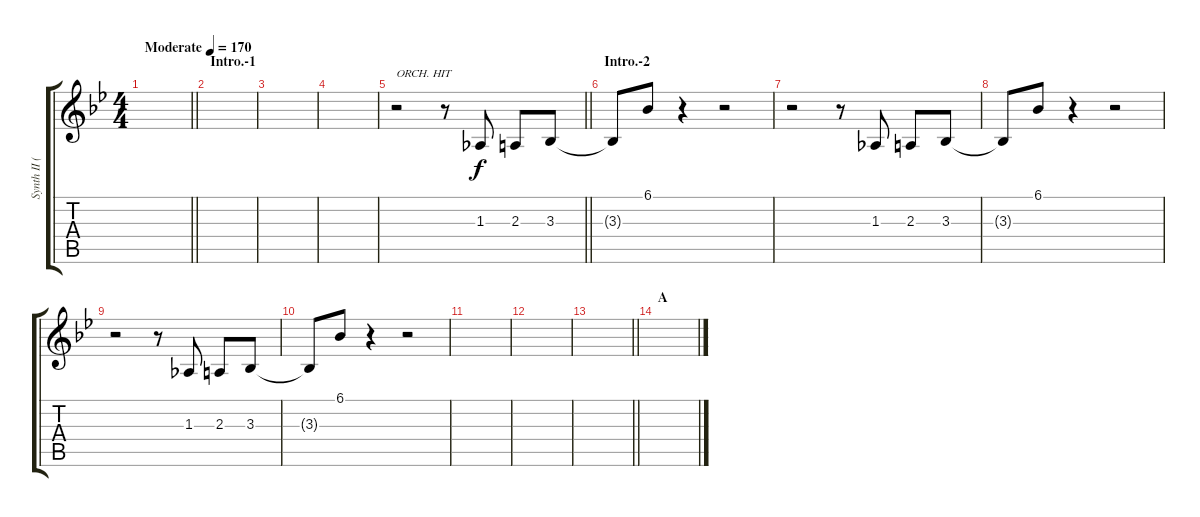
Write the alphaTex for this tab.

\track ("Synth II (Kotobuki Tsumugi)" "Synth II (") {instrument orchestrahit}
\staff {score tabs}
\tuning (E4 B3 G3 D3 A2 E2) {hide}
\ts (4 4)
\tempo (170 "Moderate")
\clef g2
\barLineRight lightlight
\ks bb
|
\section ("" "Intro.-1")
|
|
|
\barLineRight lightlight
r.2{txt "ORCH. HIT"} r.8 1.3.8 2.3.8 3.3.8 |
\section ("" "Intro.-2")
3.3{t}.8 6.1.8 r.4 r.2 |
r.2 r.8 1.3.8 2.3.8 3.3.8 |
3.3{t}.8 6.1.8 r.4 r.2 |
r.2 r.8 1.3.8 2.3.8 3.3.8 |
3.3{t}.8 6.1.8 r.4 r.2 |
|
|
\barLineRight lightlight
|
\section ("" "A")
